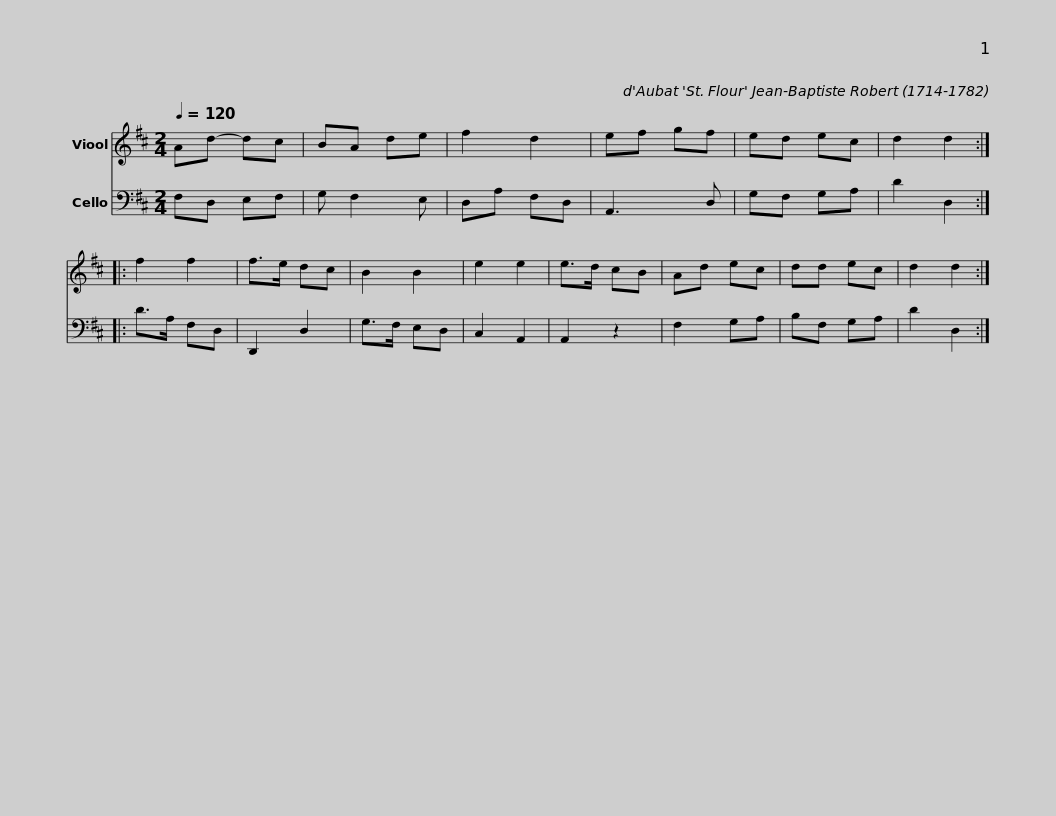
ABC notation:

X:1
%%score 1 2
L:1/8
Q:1/4=120
M:2/4
I:linebreak $
K:D
V:1 treble
V:2 bass
V:1
 Ad- dc | BA de | f2 d2 | ef gf | ed ec | %5
 d2 d2 ::$ f2 f2 | f>e dc | B2 B2 | e2 e2 | %10
 e>d cB | Ad ec | dd ec | d2 d2 :| %14
V:2
 F,D, E,F, | G, F,2 E, | D,A, F,D, | A,,3 D, | G,F, G,A, | %5
 D2 D,2 ::$ D>A, F,D, | D,,2 D,2 | G,>F, E,D, | C,2 A,,2 | %10
 A,,2 z2 | F,2 G,A, | B,F, G,A, | D2 D,2 :| %14
